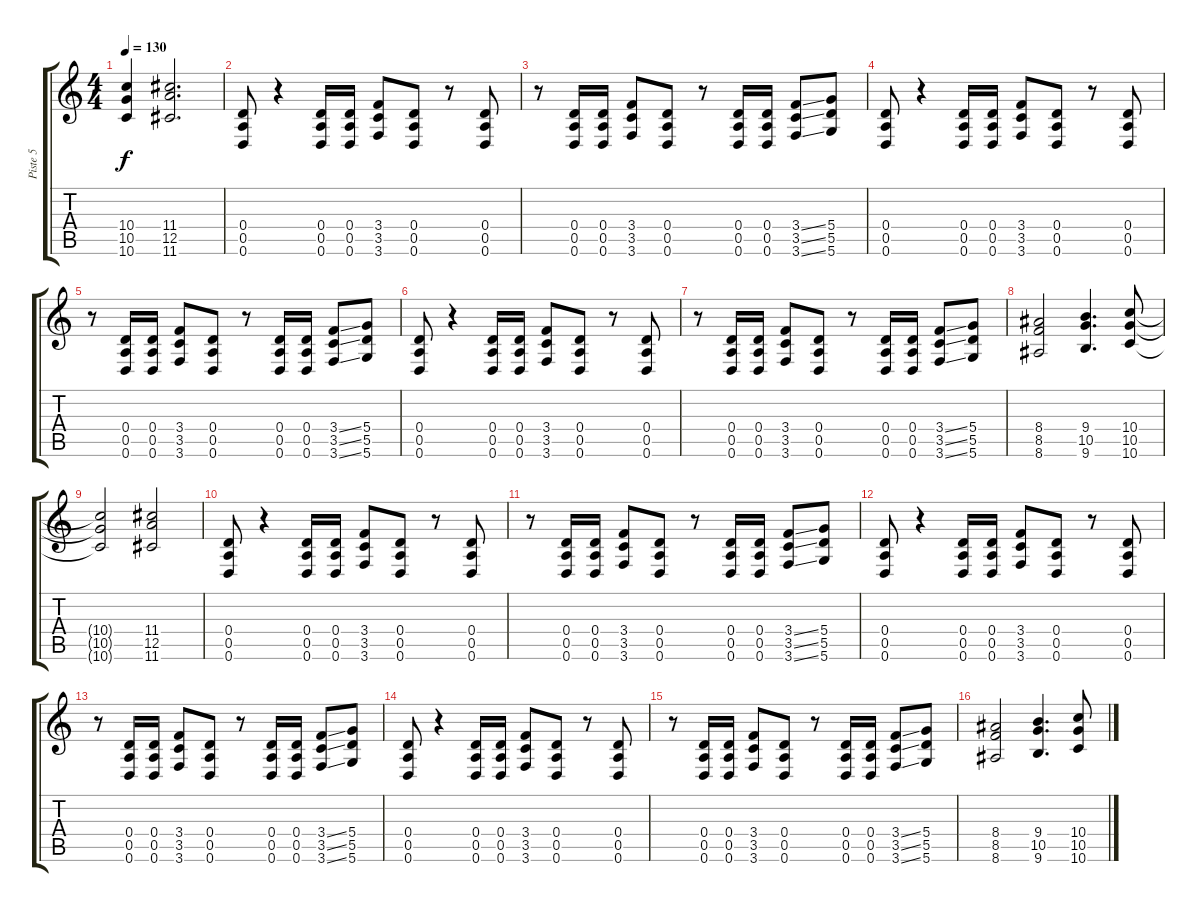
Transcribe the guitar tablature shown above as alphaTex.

\track ("Piste 5" "Piste 5") {instrument overdrivenguitar}
\staff {score tabs}
\tuning (E4 B3 G3 D3 A2 D2) {hide}
\ts (4 4)
\tempo 130
\clef g2
\ks c
(10.4{t} 10.5{t} 10.6{t}).4{dy f} (11.4 12.5 11.6).2{d} |
(0.4 0.5 0.6).8 r.4 (0.4 0.5 0.6).16 (0.4 0.5 0.6).16 (3.4 3.5 3.6).8 (0.4 0.5 0.6).8 r.8 (0.4 0.5 0.6).8 |
r.8 (0.4 0.5 0.6).16 (0.4 0.5 0.6).16 (3.4 3.5 3.6).8 (0.4 0.5 0.6).8 r.8 (0.4 0.5 0.6).16 (0.4 0.5 0.6).16 (3.4{ss} 3.5{ss} 3.6{ss}).8 (5.4 5.5 5.6).8 |
(0.4 0.5 0.6).8 r.4 (0.4 0.5 0.6).16 (0.4 0.5 0.6).16 (3.4 3.5 3.6).8 (0.4 0.5 0.6).8 r.8 (0.4 0.5 0.6).8 |
r.8 (0.4 0.5 0.6).16 (0.4 0.5 0.6).16 (3.4 3.5 3.6).8 (0.4 0.5 0.6).8 r.8 (0.4 0.5 0.6).16 (0.4 0.5 0.6).16 (3.4{ss} 3.5{ss} 3.6{ss}).8 (5.4 5.5 5.6).8 |
(0.4 0.5 0.6).8 r.4 (0.4 0.5 0.6).16 (0.4 0.5 0.6).16 (3.4 3.5 3.6).8 (0.4 0.5 0.6).8 r.8 (0.4 0.5 0.6).8 |
r.8 (0.4 0.5 0.6).16 (0.4 0.5 0.6).16 (3.4 3.5 3.6).8 (0.4 0.5 0.6).8 r.8 (0.4 0.5 0.6).16 (0.4 0.5 0.6).16 (3.4{ss} 3.5{ss} 3.6{ss}).8 (5.4 5.5 5.6).8 |
(8.4 8.5 8.6).2 (9.4 10.5 9.6).4{d} (10.4 10.5 10.6).8 |
(10.4{t} 10.5{t} 10.6{t}).2 (11.4 12.5 11.6).2 |
(0.4 0.5 0.6).8 r.4 (0.4 0.5 0.6).16 (0.4 0.5 0.6).16 (3.4 3.5 3.6).8 (0.4 0.5 0.6).8 r.8 (0.4 0.5 0.6).8 |
r.8 (0.4 0.5 0.6).16 (0.4 0.5 0.6).16 (3.4 3.5 3.6).8 (0.4 0.5 0.6).8 r.8 (0.4 0.5 0.6).16 (0.4 0.5 0.6).16 (3.4{ss} 3.5{ss} 3.6{ss}).8 (5.4 5.5 5.6).8 |
(0.4 0.5 0.6).8 r.4 (0.4 0.5 0.6).16 (0.4 0.5 0.6).16 (3.4 3.5 3.6).8 (0.4 0.5 0.6).8 r.8 (0.4 0.5 0.6).8 |
r.8 (0.4 0.5 0.6).16 (0.4 0.5 0.6).16 (3.4 3.5 3.6).8 (0.4 0.5 0.6).8 r.8 (0.4 0.5 0.6).16 (0.4 0.5 0.6).16 (3.4{ss} 3.5{ss} 3.6{ss}).8 (5.4 5.5 5.6).8 |
(0.4 0.5 0.6).8 r.4 (0.4 0.5 0.6).16 (0.4 0.5 0.6).16 (3.4 3.5 3.6).8 (0.4 0.5 0.6).8 r.8 (0.4 0.5 0.6).8 |
r.8 (0.4 0.5 0.6).16 (0.4 0.5 0.6).16 (3.4 3.5 3.6).8 (0.4 0.5 0.6).8 r.8 (0.4 0.5 0.6).16 (0.4 0.5 0.6).16 (3.4{ss} 3.5{ss} 3.6{ss}).8 (5.4 5.5 5.6).8 |
(8.4 8.5 8.6).2 (9.4 10.5 9.6).4{d} (10.4 10.5 10.6).8
